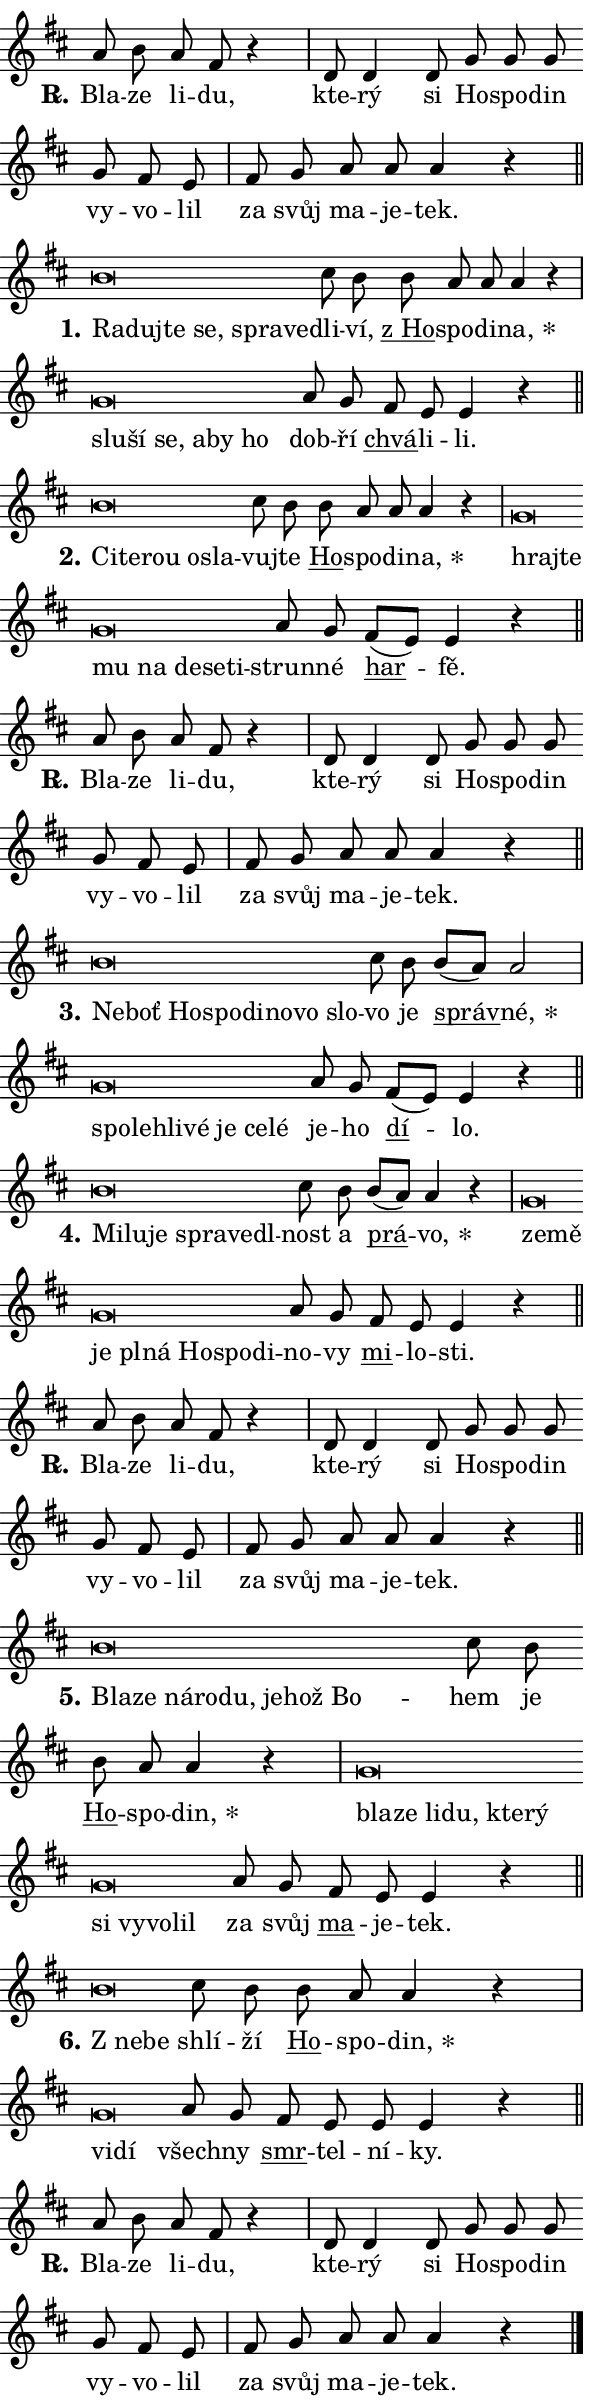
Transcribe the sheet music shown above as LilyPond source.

\version "2.24.0"
\header { tagline = "" }
\paper {
  indent = 0\cm
  top-margin = 0\cm
  right-margin = 0.13\cm % to fit lyric hyphens
  bottom-margin = 0\cm
  left-margin = 0\cm
  paper-width = 10\cm
  page-breaking = #ly:one-page-breaking
  system-system-spacing.basic-distance = #11
  score-system-spacing.basic-distance = #11
  ragged-last = ##f
}


%% Author: Thomas Morley
%% https://lists.gnu.org/archive/html/lilypond-user/2020-05/msg00002.html
#(define (line-position grob)
"Returns position of @var[grob} in current system:
   @code{'start}, if at first time-step
   @code{'end}, if at last time-step
   @code{'middle} otherwise
"
  (let* ((col (ly:item-get-column grob))
         (ln (ly:grob-object col 'left-neighbor))
         (rn (ly:grob-object col 'right-neighbor))
         (col-to-check-left (if (ly:grob? ln) ln col))
         (col-to-check-right (if (ly:grob? rn) rn col))
         (break-dir-left
           (and
             (ly:grob-property col-to-check-left 'non-musical #f)
             (ly:item-break-dir col-to-check-left)))
         (break-dir-right
           (and
             (ly:grob-property col-to-check-right 'non-musical #f)
             (ly:item-break-dir col-to-check-right))))
        (cond ((eqv? 1 break-dir-left) 'start)
              ((eqv? -1 break-dir-right) 'end)
              (else 'middle))))

#(define (tranparent-at-line-position vctor)
  (lambda (grob)
  "Relying on @code{line-position} select the relevant enry from @var{vctor}.
Used to determine transparency,"
    (case (line-position grob)
      ((end) (not (vector-ref vctor 0)))
      ((middle) (not (vector-ref vctor 1)))
      ((start) (not (vector-ref vctor 2))))))

noteHeadBreakVisibility =
#(define-music-function (break-visibility)(vector?)
"Makes @code{NoteHead}s transparent relying on @var{break-visibility}"
#{
  \override NoteHead.transparent =
    #(tranparent-at-line-position break-visibility)
#})

#(define delete-ledgers-for-transparent-note-heads
  (lambda (grob)
    "Reads whether a @code{NoteHead} is transparent.
If so this @code{NoteHead} is removed from @code{'note-heads} from
@var{grob}, which is supposed to be @code{LedgerLineSpanner}.
As a result ledgers are not printed for this @code{NoteHead}"
    (let* ((nhds-array (ly:grob-object grob 'note-heads))
           (nhds-list
             (if (ly:grob-array? nhds-array)
                 (ly:grob-array->list nhds-array)
                 '()))
           ;; Relies on the transparent-property being done before
           ;; Staff.LedgerLineSpanner.after-line-breaking is executed.
           ;; This is fragile ...
           (to-keep
             (remove
               (lambda (nhd)
                 (ly:grob-property nhd 'transparent #f))
               nhds-list)))
      ;; TODO find a better method to iterate over grob-arrays, similiar
      ;; to filter/remove etc for lists
      ;; For now rebuilt from scratch
      (set! (ly:grob-object grob 'note-heads)  '())
      (for-each
        (lambda (nhd)
          (ly:pointer-group-interface::add-grob grob 'note-heads nhd))
        to-keep))))

squashNotes = {
  \override NoteHead.X-extent = #'(-0.2 . 0.2)
  \override NoteHead.Y-extent = #'(-0.75 . 0)
  \override NoteHead.stencil =
    #(lambda (grob)
       (let ((pos (ly:grob-property grob 'staff-position)))
         (begin
           (if (< pos -7) (display "ERROR: Lower brevis then expected\n") (display ""))
           (if (<= pos -6) ly:text-interface::print ly:note-head::print))))
}
unSquashNotes = {
  \revert NoteHead.X-extent
  \revert NoteHead.Y-extent
  \revert NoteHead.stencil
}

hideNotes = \noteHeadBreakVisibility #begin-of-line-visible
unHideNotes = \noteHeadBreakVisibility #all-visible

% work-around for resetting accidentals
% https://lilypond.org/doc/v2.23/Documentation/notation/displaying-rhythms#unmetered-music
cadenzaMeasure = {
  \cadenzaOff
  \partial 1024 s1024
  \cadenzaOn
}

#(define-markup-command (accent layout props text) (markup?)
  "Underline accented syllable"
  (interpret-markup layout props
    #{\markup \override #'(offset . 4.3) \underline { #text }#}))

responsum = \markup \concat {
  "R" \hspace #-1.05 \path #0.1 #'((moveto 0 0.07) (lineto 0.9 0.8)) \hspace #0.05 "."
}

spaceSize = #0.6828661417322834 % exact space size for TeX Gyre Schola

\layout {
  \context {
    \Staff
    \remove "Time_signature_engraver"
    \override LedgerLineSpanner.after-line-breaking = #delete-ledgers-for-transparent-note-heads
  }
  \context {
    \Lyrics {
      \override LyricSpace.minimum-distance = \spaceSize
      \override LyricText.font-name = #"TeX Gyre Schola"
      \override LyricText.font-size = 1
      \override StanzaNumber.font-name = #"TeX Gyre Schola Bold"
      \override StanzaNumber.font-size = 1
    }
  }
  \context {
    \Score 
    \override NoteHead.text =
      #(lambda (grob) 
        (let ((pos (ly:grob-property grob 'staff-position)))
          #{\markup {
            \combine
              \halign #-0.55 \raise #(if (= pos -6) 0 0.5) \override #'(thickness . 2) \draw-line #'(3.2 . 0)
              \musicglyph "noteheads.sM1"
          }#}))
  }
}

% magnetic-lyrics.ily
%
%   written by
%     Jean Abou Samra <jean@abou-samra.fr>
%     Werner Lemberg <wl@gnu.org>
%
%   adapted by
%     Jiri Hon <jiri.hon@gmail.com>
%
% Version 2022-Apr-15

% https://www.mail-archive.com/lilypond-user@gnu.org/msg149350.html

#(define (Left_hyphen_pointer_engraver context)
   "Collect syllable-hyphen-syllable occurrences in lyrics and store
them in properties.  This engraver only looks to the left.  For
example, if the lyrics input is @code{foo -- bar}, it does the
following.

@itemize @bullet
@item
Set the @code{text} property of the @code{LyricHyphen} grob between
@q{foo} and @q{bar} to @code{foo}.

@item
Set the @code{left-hyphen} property of the @code{LyricText} grob with
text @q{foo} to the @code{LyricHyphen} grob between @q{foo} and
@q{bar}.
@end itemize

Use this auxiliary engraver in combination with the
@code{lyric-@/text::@/apply-@/magnetic-@/offset!} hook."
   (let ((hyphen #f)
         (text #f))
     (make-engraver
      (acknowledgers
       ((lyric-syllable-interface engraver grob source-engraver)
        (set! text grob)))
      (end-acknowledgers
       ((lyric-hyphen-interface engraver grob source-engraver)
        ;(when (not (grob::has-interface grob 'lyric-space-interface))
          (set! hyphen grob)));)
      ((stop-translation-timestep engraver)
       (when (and text hyphen)
         (ly:grob-set-object! text 'left-hyphen hyphen))
       (set! text #f)
       (set! hyphen #f)))))

#(define (lyric-text::apply-magnetic-offset! grob)
   "If the space between two syllables is less than the value in
property @code{LyricText@/.details@/.squash-threshold}, move the right
syllable to the left so that it gets concatenated with the left
syllable.

Use this function as a hook for
@code{LyricText@/.after-@/line-@/breaking} if the
@code{Left_@/hyphen_@/pointer_@/engraver} is active."
   (let ((hyphen (ly:grob-object grob 'left-hyphen #f)))
     (when hyphen
       (let ((left-text (ly:spanner-bound hyphen LEFT)))
         (when (grob::has-interface left-text 'lyric-syllable-interface)
           (let* ((common (ly:grob-common-refpoint grob left-text X))
                  (this-x-ext (ly:grob-extent grob common X))
                  (left-x-ext
                   (begin
                     ;; Trigger magnetism for left-text.
                     (ly:grob-property left-text 'after-line-breaking)
                     (ly:grob-extent left-text common X)))
                  ;; `delta` is the gap width between two syllables.
                  (delta (- (interval-start this-x-ext)
                            (interval-end left-x-ext)))
                  (details (ly:grob-property grob 'details))
                  (threshold (assoc-get 'squash-threshold details 0.2)))
             (when (< delta threshold)
               (let* (;; We have to manipulate the input text so that
                      ;; ligatures crossing syllable boundaries are not
                      ;; disabled.  For languages based on the Latin
                      ;; script this is essentially a beautification.
                      ;; However, for non-Western scripts it can be a
                      ;; necessity.
                      (lt (ly:grob-property left-text 'text))
                      (rt (ly:grob-property grob 'text))
                      (is-space (grob::has-interface hyphen 'lyric-space-interface))
                      (space (if is-space " " ""))
                      (extra-delta (if is-space spaceSize 0))
                      ;; Append new syllable.
                      (ltrt-space (if (and (string? lt) (string? rt))
                                (string-append lt space rt)
                                (make-concat-markup (list lt space rt))))
                      ;; Right-align `ltrt` to the right side.
                      (ltrt-space-markup (grob-interpret-markup
                               grob
                               (make-translate-markup
                                (cons (interval-length this-x-ext) 0)
                                (make-right-align-markup ltrt-space)))))
                 (begin
                   ;; Don't print `left-text`.
                   (ly:grob-set-property! left-text 'stencil #f)
                   ;; Set text and stencil (which holds all collected
                   ;; syllables so far) and shift it to the left.
                   (ly:grob-set-property! grob 'text ltrt-space)
                   (ly:grob-set-property! grob 'stencil ltrt-space-markup)
                   (ly:grob-translate-axis! grob (- (- delta extra-delta)) X))))))))))


#(define (lyric-hyphen::displace-bounds-first grob)
   ;; Make very sure this callback isn't triggered too early.
   (let ((left (ly:spanner-bound grob LEFT))
         (right (ly:spanner-bound grob RIGHT)))
     (ly:grob-property left 'after-line-breaking)
     (ly:grob-property right 'after-line-breaking)
     (ly:lyric-hyphen::print grob)))

squashThreshold = #0.4

\layout {
  \context {
    \Lyrics
    \consists #Left_hyphen_pointer_engraver
    \override LyricText.after-line-breaking =
      #lyric-text::apply-magnetic-offset!
    \override LyricHyphen.stencil = #lyric-hyphen::displace-bounds-first
    \override LyricText.details.squash-threshold = \squashThreshold
    \override LyricHyphen.minimum-distance = 0
    \override LyricHyphen.minimum-length = \squashThreshold
  }
}

squashText = \override LyricText.details.squash-threshold = 9999
unSquashText = \override LyricText.details.squash-threshold = \squashThreshold

leftText = \override LyricText.self-alignment-X = #LEFT
unLeftText = \revert LyricText.self-alignment-X

starOffset = #(lambda (grob) 
                (let ((x_offset (ly:self-alignment-interface::aligned-on-x-parent grob)))
                  (if (= x_offset 0) 0 (+ x_offset 1.2))))

star = #(define-music-function (syllable)(string?)
"Append star separator at the end of a syllable"
#{
  \once \override LyricText.X-offset = #starOffset
  \lyricmode { \markup {
    #syllable
    \override #'((font-name . "TeX Gyre Schola Bold")) \hspace #0.2 \lower #0.65 \larger "*"
  } }
#})

starAccent = #(define-music-function (syllable)(string?)
"Append star separator at the end of a syllable and make accent"
#{
  \once \override LyricText.X-offset = #starOffset
  \lyricmode { \markup {
    \accent #syllable
    \override #'((font-name . "TeX Gyre Schola Bold")) \hspace #0.2 \lower #0.65 \larger "*"
  } }
#})

breath = #(define-music-function (syllable)(string?)
"Append breathing indicator at the end of a syllable"
#{
  \lyricmode { \markup { #syllable "+" } }
#})

optionalBreath = #(define-music-function (syllable)(string?)
"Append optional breathing indicator at the end of a syllable"
#{
  \lyricmode { \markup { #syllable "(+)" } }
#})


\score {
    <<
        \new Voice = "melody" { \cadenzaOn \key d \major \relative { a'8 b a fis r4 \cadenzaMeasure \bar "|" d8 d4 d8 \bar "" g g g \bar "" g fis e \cadenzaMeasure \bar "|" fis g a a a4 r \cadenzaMeasure \bar "||" \break } }
        \new Lyrics \lyricsto "melody" { \lyricmode { \set stanza = \responsum
Bla -- ze li -- du, kte -- rý si Ho -- spo -- din vy -- vo -- lil za svůj ma -- je -- tek. } }
    >>
    \layout {}
}

\score {
    <<
        \new Voice = "melody" { \cadenzaOn \key d \major \relative { \squashNotes b'\breve*1/16 \hideNotes \breve*1/16 \bar "" \breve*1/16 \bar "" \breve*1/16 \bar "" \breve*1/16 \breve*1/16 \bar "" \unHideNotes \unSquashNotes cis8 b \bar "" b a a a4 r \cadenzaMeasure \bar "|" \squashNotes g\breve*1/16 \hideNotes \breve*1/16 \bar "" \breve*1/16 \bar "" \breve*1/16 \bar "" \breve*1/16 \breve*1/16 \bar "" \unHideNotes \unSquashNotes a8 g \bar "" fis e e4 r \cadenzaMeasure \bar "||" \break } }
        \new Lyrics \lyricsto "melody" { \lyricmode { \set stanza = "1."
\leftText Ra -- \squashText duj -- te se, spra -- ve -- \unLeftText \unSquashText dli -- ví, \markup \accent "z Ho" -- spo -- di -- \star na, \leftText slu -- \squashText ší se, a -- by ho \unLeftText \unSquashText dob -- ří \markup \accent chvá -- li -- li. } }
    >>
    \layout {}
}

\score {
    <<
        \new Voice = "melody" { \cadenzaOn \key d \major \relative { \squashNotes b'\breve*1/16 \hideNotes \breve*1/16 \bar "" \breve*1/16 \bar "" \breve*1/16 \breve*1/16 \bar "" \unHideNotes \unSquashNotes cis8 b \bar "" b a a a4 r \cadenzaMeasure \bar "|" \squashNotes g\breve*1/16 \hideNotes \breve*1/16 \bar "" \breve*1/16 \bar "" \breve*1/16 \bar "" \breve*1/16 \bar "" \breve*1/16 \breve*1/16 \bar "" \unHideNotes \unSquashNotes a8 g \bar "" fis[( e)] e4 r \cadenzaMeasure \bar "||" \break } }
        \new Lyrics \lyricsto "melody" { \lyricmode { \set stanza = "2."
\leftText Ci -- \squashText te -- rou o -- sla -- \unLeftText \unSquashText vuj -- te \markup \accent Ho -- spo -- di -- \star na, \leftText hraj -- \squashText te mu na de -- se -- ti -- \unLeftText \unSquashText strun -- né \markup \accent har -- fě. } }
    >>
    \layout {}
}

\score {
    <<
        \new Voice = "melody" { \cadenzaOn \key d \major \relative { a'8 b a fis r4 \cadenzaMeasure \bar "|" d8 d4 d8 \bar "" g g g \bar "" g fis e \cadenzaMeasure \bar "|" fis g a a a4 r \cadenzaMeasure \bar "||" \break } }
        \new Lyrics \lyricsto "melody" { \lyricmode { \set stanza = \responsum
Bla -- ze li -- du, kte -- rý si Ho -- spo -- din vy -- vo -- lil za svůj ma -- je -- tek. } }
    >>
    \layout {}
}

\score {
    <<
        \new Voice = "melody" { \cadenzaOn \key d \major \relative { \squashNotes b'\breve*1/16 \hideNotes \breve*1/16 \bar "" \breve*1/16 \bar "" \breve*1/16 \bar "" \breve*1/16 \bar "" \breve*1/16 \bar "" \breve*1/16 \breve*1/16 \bar "" \unHideNotes \unSquashNotes cis8 b \bar "" b[( a)] a2 \cadenzaMeasure \bar "|" \squashNotes g\breve*1/16 \hideNotes \breve*1/16 \bar "" \breve*1/16 \bar "" \breve*1/16 \bar "" \breve*1/16 \bar "" \breve*1/16 \breve*1/16 \bar "" \unHideNotes \unSquashNotes a8 g \bar "" fis[( e)] e4 r \cadenzaMeasure \bar "||" \break } }
        \new Lyrics \lyricsto "melody" { \lyricmode { \set stanza = "3."
\leftText Ne -- \squashText boť Ho -- spo -- di -- no -- vo slo -- \unLeftText \unSquashText vo je \markup \accent správ -- \star né, \leftText spo -- \squashText leh -- li -- vé je ce -- lé \unLeftText \unSquashText je -- ho \markup \accent dí -- lo. } }
    >>
    \layout {}
}

\score {
    <<
        \new Voice = "melody" { \cadenzaOn \key d \major \relative { \squashNotes b'\breve*1/16 \hideNotes \breve*1/16 \bar "" \breve*1/16 \bar "" \breve*1/16 \bar "" \breve*1/16 \breve*1/16 \bar "" \unHideNotes \unSquashNotes cis8 b \bar "" b[( a)] a4 r \cadenzaMeasure \bar "|" \squashNotes g\breve*1/16 \hideNotes \breve*1/16 \bar "" \breve*1/16 \bar "" \breve*1/16 \bar "" \breve*1/16 \bar "" \breve*1/16 \bar "" \breve*1/16 \breve*1/16 \bar "" \unHideNotes \unSquashNotes a8 g \bar "" fis e e4 r \cadenzaMeasure \bar "||" \break } }
        \new Lyrics \lyricsto "melody" { \lyricmode { \set stanza = "4."
\leftText Mi -- \squashText lu -- je spra -- ve -- dl -- \unLeftText \unSquashText nost a \markup \accent prá -- \star vo, \leftText ze -- \squashText mě je pl -- ná Ho -- spo -- di -- \unLeftText \unSquashText no -- vy \markup \accent mi -- lo -- sti. } }
    >>
    \layout {}
}

\score {
    <<
        \new Voice = "melody" { \cadenzaOn \key d \major \relative { a'8 b a fis r4 \cadenzaMeasure \bar "|" d8 d4 d8 \bar "" g g g \bar "" g fis e \cadenzaMeasure \bar "|" fis g a a a4 r \cadenzaMeasure \bar "||" \break } }
        \new Lyrics \lyricsto "melody" { \lyricmode { \set stanza = \responsum
Bla -- ze li -- du, kte -- rý si Ho -- spo -- din vy -- vo -- lil za svůj ma -- je -- tek. } }
    >>
    \layout {}
}

\score {
    <<
        \new Voice = "melody" { \cadenzaOn \key d \major \relative { \squashNotes b'\breve*1/16 \hideNotes \breve*1/16 \bar "" \breve*1/16 \bar "" \breve*1/16 \bar "" \breve*1/16 \bar "" \breve*1/16 \bar "" \breve*1/16 \breve*1/16 \bar "" \unHideNotes \unSquashNotes cis8 b \bar "" b a a4 r \cadenzaMeasure \bar "|" \squashNotes g\breve*1/16 \hideNotes \breve*1/16 \bar "" \breve*1/16 \bar "" \breve*1/16 \bar "" \breve*1/16 \bar "" \breve*1/16 \bar "" \breve*1/16 \bar "" \breve*1/16 \bar "" \breve*1/16 \breve*1/16 \bar "" \unHideNotes \unSquashNotes a8 g \bar "" fis e e4 r \cadenzaMeasure \bar "||" \break } }
        \new Lyrics \lyricsto "melody" { \lyricmode { \set stanza = "5."
\leftText Bla -- \squashText ze ná -- ro -- du, je -- hož Bo -- \unLeftText \unSquashText hem je \markup \accent Ho -- spo -- \star din, \leftText bla -- \squashText ze li -- du, kte -- rý si vy -- vo -- lil \unLeftText \unSquashText za svůj \markup \accent ma -- je -- tek. } }
    >>
    \layout {}
}

\score {
    <<
        \new Voice = "melody" { \cadenzaOn \key d \major \relative { \squashNotes b'\breve*1/16 \hideNotes \breve*1/16 \bar "" \unHideNotes \unSquashNotes cis8 b \bar "" b a a4 r \cadenzaMeasure \bar "|" \squashNotes g\breve*1/16 \hideNotes \breve*1/16 \bar "" \unHideNotes \unSquashNotes a8 g \bar "" fis e e e4 r \cadenzaMeasure \bar "||" \break } }
        \new Lyrics \lyricsto "melody" { \lyricmode { \set stanza = "6."
\leftText "Z ne" -- \squashText be \unLeftText \unSquashText shlí -- ží \markup \accent Ho -- spo -- \star din, \leftText vi -- \squashText dí \unLeftText \unSquashText všech -- ny \markup \accent smr -- tel -- ní -- ky. } }
    >>
    \layout {}
}

\score {
    <<
        \new Voice = "melody" { \cadenzaOn \key d \major \relative { a'8 b a fis r4 \cadenzaMeasure \bar "|" d8 d4 d8 \bar "" g g g \bar "" g fis e \cadenzaMeasure \bar "|" fis g a a a4 r \cadenzaMeasure \bar "||" \break } \bar "|." }
        \new Lyrics \lyricsto "melody" { \lyricmode { \set stanza = \responsum
Bla -- ze li -- du, kte -- rý si Ho -- spo -- din vy -- vo -- lil za svůj ma -- je -- tek. } }
    >>
    \layout {}
}
